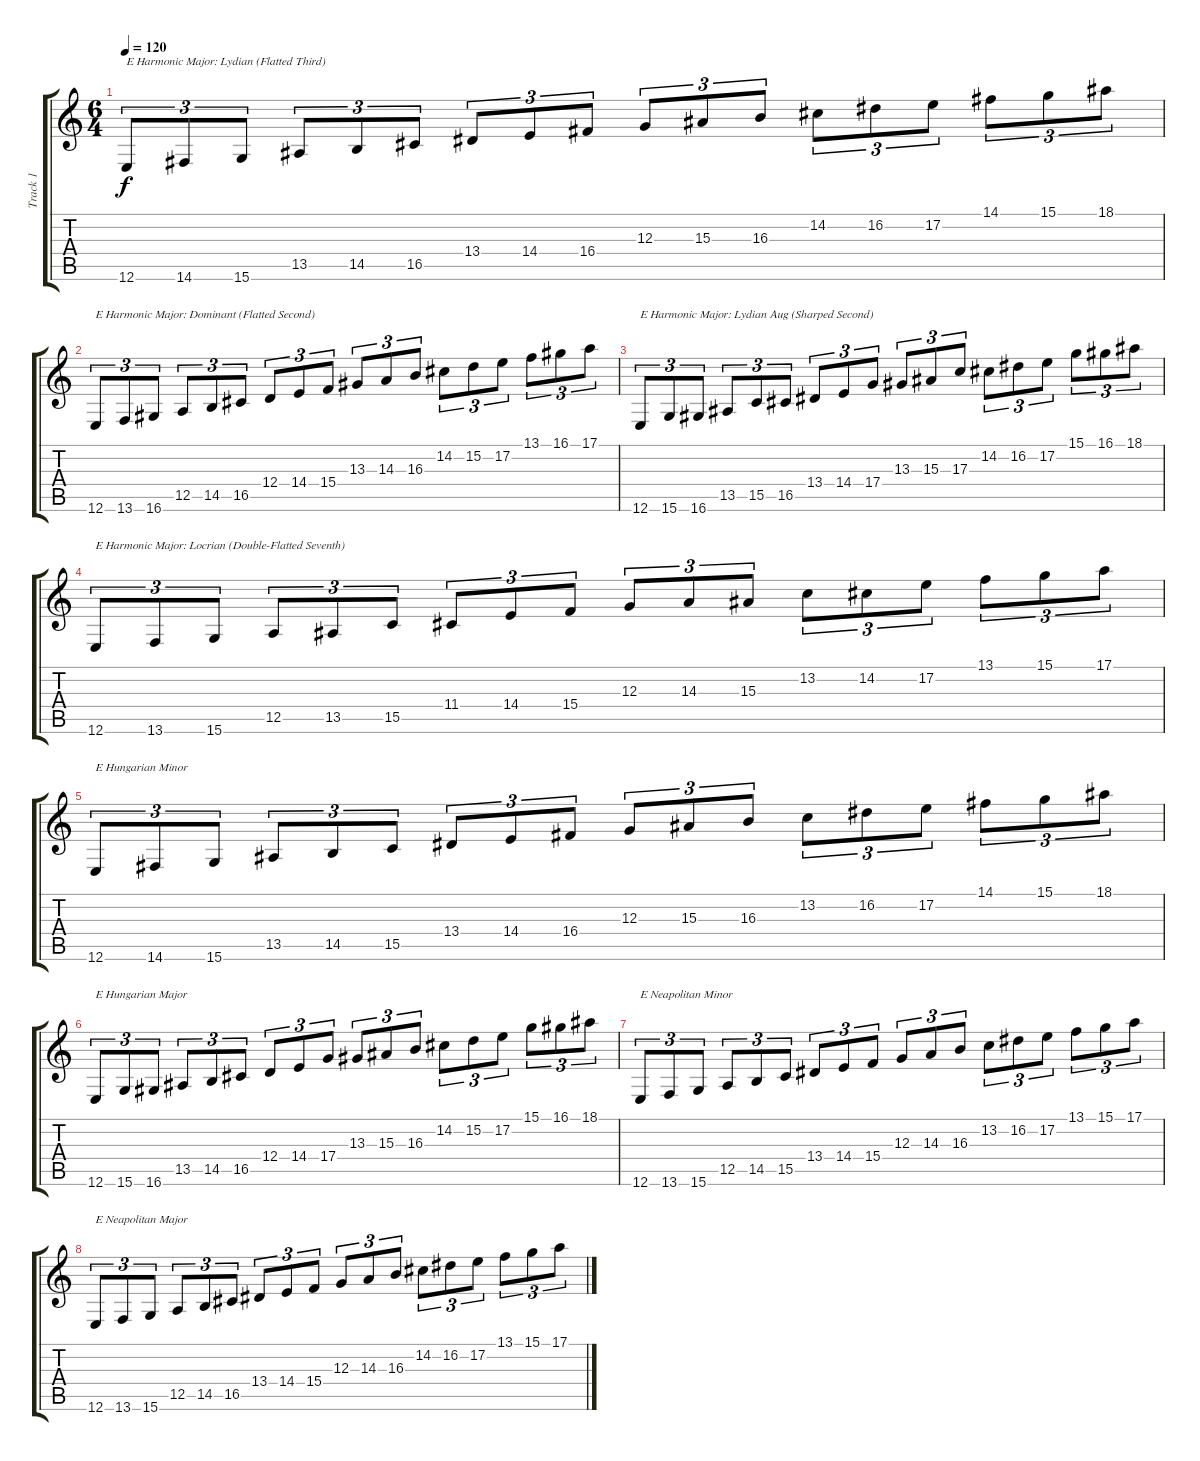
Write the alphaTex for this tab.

\track ("Track 1" "Track 1") {instrument lead1square}
\staff {score tabs}
\tuning (E4 B3 G3 D3 A2 E2) {hide}
\ts (6 4)
\tempo 120
\clef g2
\ks c
12.6.8{tu (3 2) txt "E Harmonic Major: Lydian (Flatted Third)" dy f} 14.6.8{tu (3 2)} 15.6.8{tu (3 2)} 13.5.8{tu (3 2)} 14.5.8{tu (3 2)} 16.5.8{tu (3 2)} 13.4.8{tu (3 2)} 14.4.8{tu (3 2)} 16.4.8{tu (3 2)} 12.3.8{tu (3 2)} 15.3.8{tu (3 2)} 16.3.8{tu (3 2)} 14.2.8{tu (3 2)} 16.2.8{tu (3 2)} 17.2.8{tu (3 2)} 14.1.8{tu (3 2)} 15.1.8{tu (3 2)} 18.1.8{tu (3 2)} |
12.6.8{tu (3 2) txt "E Harmonic Major: Dominant (Flatted Second)"} 13.6.8{tu (3 2)} 16.6.8{tu (3 2)} 12.5.8{tu (3 2)} 14.5.8{tu (3 2)} 16.5.8{tu (3 2)} 12.4.8{tu (3 2)} 14.4.8{tu (3 2)} 15.4.8{tu (3 2)} 13.3.8{tu (3 2)} 14.3.8{tu (3 2)} 16.3.8{tu (3 2)} 14.2.8{tu (3 2)} 15.2.8{tu (3 2)} 17.2.8{tu (3 2)} 13.1.8{tu (3 2)} 16.1.8{tu (3 2)} 17.1.8{tu (3 2)} |
12.6.8{tu (3 2) txt "E Harmonic Major: Lydian Aug (Sharped Second)"} 15.6.8{tu (3 2)} 16.6.8{tu (3 2)} 13.5.8{tu (3 2)} 15.5.8{tu (3 2)} 16.5.8{tu (3 2)} 13.4.8{tu (3 2)} 14.4.8{tu (3 2)} 17.4.8{tu (3 2)} 13.3.8{tu (3 2)} 15.3.8{tu (3 2)} 17.3.8{tu (3 2)} 14.2.8{tu (3 2)} 16.2.8{tu (3 2)} 17.2.8{tu (3 2)} 15.1.8{tu (3 2)} 16.1.8{tu (3 2)} 18.1.8{tu (3 2)} |
12.6.8{tu (3 2) txt "E Harmonic Major: Locrian (Double-Flatted Seventh)"} 13.6.8{tu (3 2)} 15.6.8{tu (3 2)} 12.5.8{tu (3 2)} 13.5.8{tu (3 2)} 15.5.8{tu (3 2)} 11.4.8{tu (3 2)} 14.4.8{tu (3 2)} 15.4.8{tu (3 2)} 12.3.8{tu (3 2)} 14.3.8{tu (3 2)} 15.3.8{tu (3 2)} 13.2.8{tu (3 2)} 14.2.8{tu (3 2)} 17.2.8{tu (3 2)} 13.1.8{tu (3 2)} 15.1.8{tu (3 2)} 17.1.8{tu (3 2)} |
12.6.8{tu (3 2) txt "E Hungarian Minor"} 14.6.8{tu (3 2)} 15.6.8{tu (3 2)} 13.5.8{tu (3 2)} 14.5.8{tu (3 2)} 15.5.8{tu (3 2)} 13.4.8{tu (3 2)} 14.4.8{tu (3 2)} 16.4.8{tu (3 2)} 12.3.8{tu (3 2)} 15.3.8{tu (3 2)} 16.3.8{tu (3 2)} 13.2.8{tu (3 2)} 16.2.8{tu (3 2)} 17.2.8{tu (3 2)} 14.1.8{tu (3 2)} 15.1.8{tu (3 2)} 18.1.8{tu (3 2)} |
12.6.8{tu (3 2) txt "E Hungarian Major"} 15.6.8{tu (3 2)} 16.6.8{tu (3 2)} 13.5.8{tu (3 2)} 14.5.8{tu (3 2)} 16.5.8{tu (3 2)} 12.4.8{tu (3 2)} 14.4.8{tu (3 2)} 17.4.8{tu (3 2)} 13.3.8{tu (3 2)} 15.3.8{tu (3 2)} 16.3.8{tu (3 2)} 14.2.8{tu (3 2)} 15.2.8{tu (3 2)} 17.2.8{tu (3 2)} 15.1.8{tu (3 2)} 16.1.8{tu (3 2)} 18.1.8{tu (3 2)} |
12.6.8{tu (3 2) txt "E Neapolitan Minor"} 13.6.8{tu (3 2)} 15.6.8{tu (3 2)} 12.5.8{tu (3 2)} 14.5.8{tu (3 2)} 15.5.8{tu (3 2)} 13.4.8{tu (3 2)} 14.4.8{tu (3 2)} 15.4.8{tu (3 2)} 12.3.8{tu (3 2)} 14.3.8{tu (3 2)} 16.3.8{tu (3 2)} 13.2.8{tu (3 2)} 16.2.8{tu (3 2)} 17.2.8{tu (3 2)} 13.1.8{tu (3 2)} 15.1.8{tu (3 2)} 17.1.8{tu (3 2)} |
12.6.8{tu (3 2) txt "E Neapolitan Major"} 13.6.8{tu (3 2)} 15.6.8{tu (3 2)} 12.5.8{tu (3 2)} 14.5.8{tu (3 2)} 16.5.8{tu (3 2)} 13.4.8{tu (3 2)} 14.4.8{tu (3 2)} 15.4.8{tu (3 2)} 12.3.8{tu (3 2)} 14.3.8{tu (3 2)} 16.3.8{tu (3 2)} 14.2.8{tu (3 2)} 16.2.8{tu (3 2)} 17.2.8{tu (3 2)} 13.1.8{tu (3 2)} 15.1.8{tu (3 2)} 17.1.8{tu (3 2)}
